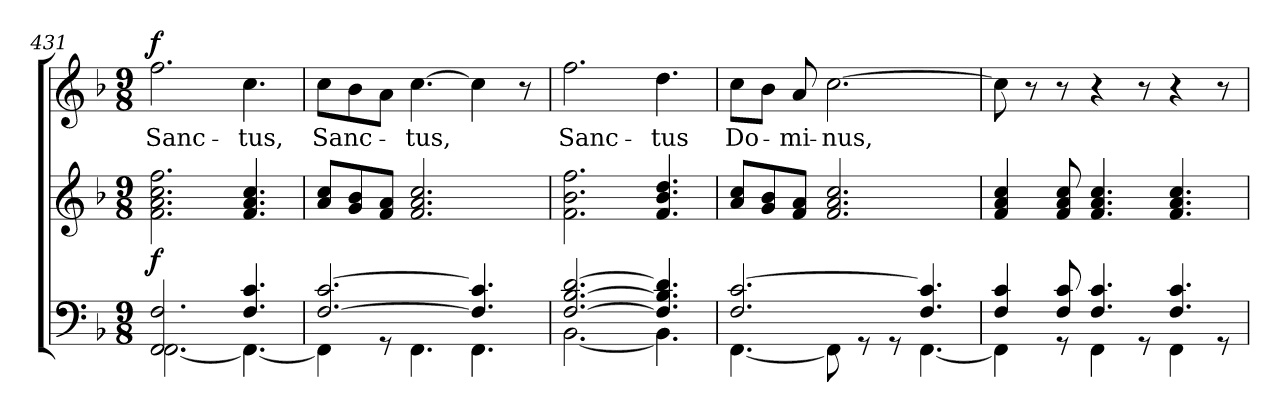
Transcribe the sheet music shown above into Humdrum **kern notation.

**kern	**kern	**dynam	**kern	**text	**dynam
*part2	*part2	*part2	*part1	*part1	*part1
*staff3	*staff2	*staff2/3	*staff1	*staff1	*staff1
!!LO:LB:g=z
*clefF4	*clefG2	*	*clefG2	*	*
*	*	*	*ITrd7c12	*	*
*k[b-]	*k[b-]	*	*k[b-]	*	*
*F:	*F:	*	*F:	*	*
*M9/8	*M9/8	*	*M9/8	*	*
=431	=431	=431	=431	=431	=431
*^	*	*	*	*	*
!	!	!	!LO:DY:b	!	!LO:LY:b	!LO:DY:a
2.FF/ 2.F/	[<2.FF\	2.f\ 2.a\ 2.cc\ 2.ff\	f	2.f\	Sanc-	f
!	!	!	!	!	!LO:LY:b	!
4.F/ 4.c/	4.FF\_	4.f/ 4.a/ 4.cc/	.	4.c\	-tus,	.
=432	=432	=432	=432	=432	=432	=432
!	!	!	!	!	!LO:LY:b	!
[>2.F/ [>2.c/	4FF\]	8a/ 8cc/L	.	8c\L	Sanc-	.
.	.	8g/ 8b-/	.	8B-\	.	.
.	8rFF	8f/ 8a/J	.	8A\J	.	.
!	!	!	!	!	!LO:LY:b	!
.	4.FF\	2.f/ 2.a/ 2.cc/	.	[4.c\	-tus,	.
4.F/] 4.c/]	4.FF\	.	.	4c\]	.	.
.	.	.	.	8r	.	.
=433	=433	=433	=433	=433	=433	=433
!	!	!	!	!	!LO:LY:b	!
[>2.F/ [>2.B-/ [>2.d/	[<2.BB-\	2.f\ 2.b-\ 2.ff\	.	2.f\	Sanc-	.
!	!	!	!	!	!LO:LY:b	!
4.F/] 4.B-/] 4.d/]	4.BB-\]	4.f/ 4.b-/ 4.dd/	.	4.d\	-tus	.
=434	=434	=434	=434	=434	=434	=434
!	!	!	!	!	!LO:LY:b	!
2.F/ [>2.c/	[<4.FF\	8a/ 8cc/L	.	8c\L	Do-	.
.	.	8g/ 8b-/	.	8B-\J	.	.
!	!	!	!	!	!LO:LY:b	!
.	.	8f/ 8a/J	.	8A/	-mi-	.
!	!	!	!	!	!LO:LY:b	!
.	8FF\]	2.f/ 2.a/ 2.cc/	.	[2.c\	-nus,	.
.	8rFF	.	.	.	.	.
.	8rFF	.	.	.	.	.
4.F/ 4.c/]	[<4.FF\	.	.	.	.	.
=435	=435	=435	=435	=435	=435	=435
4F/ 4c/	4FF\]	4f/ 4a/ 4cc/	.	8c\]	.	.
.	.	.	.	8r	.	.
8F/ 8c/	8rFF	8f/ 8a/ 8cc/	.	8r	.	.
4.F/ 4.c/	4FF\	4.f/ 4.a/ 4.cc/	.	4r	.	.
.	8rFF	.	.	8r	.	.
4.F/ 4.c/	4FF\	4.f/ 4.a/ 4.cc/	.	4r	.	.
.	8rFF	.	.	8r	.	.
*v	*v	*	*	*	*	*
=	=	=	=	=	=
*-	*-	*-	*-	*-	*-
